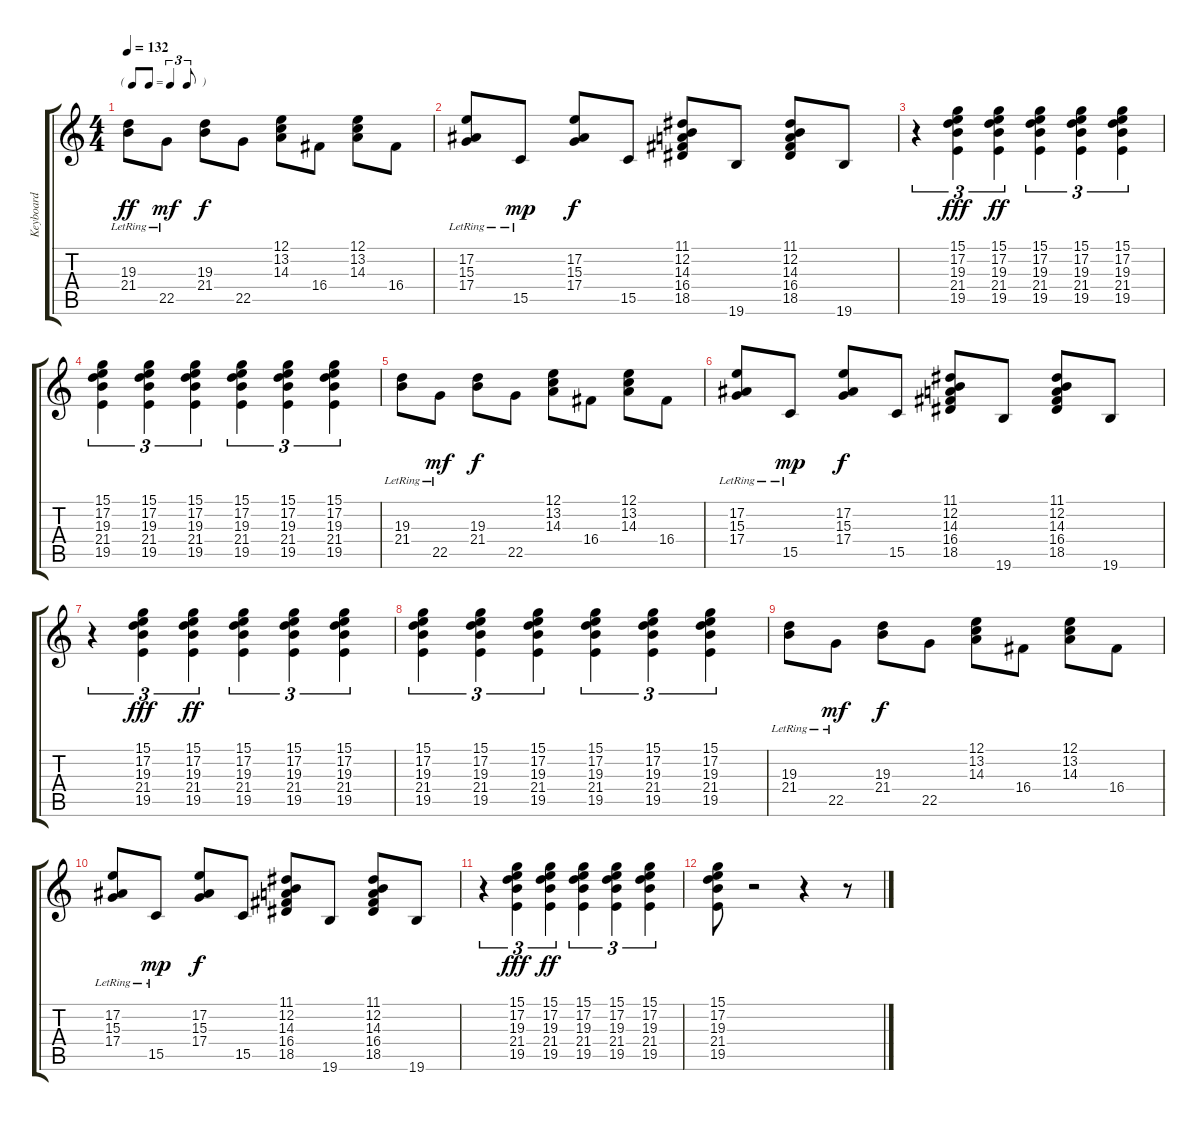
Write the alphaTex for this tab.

\track ("Keyboard" "Keyboard") {instrument clavinet}
\staff {score tabs}
\tuning (E4 B3 G3 D3 A2 E2) {hide}
\ts (4 4)
\tf triplet8th
\tempo 132
\clef g2
\ks c
(19.3{lr} 21.4{lr}).8{dy ff} 22.5{lr}.8{dy mf} (19.3 21.4).8{dy f} 22.5.8 (12.1 13.2 14.3).8 16.4.8 (12.1 13.2 14.3).8 16.4.8 |
(17.2{lr} 15.3{lr} 17.4{lr}).8 15.5{lr}.8{dy mp} (17.2 15.3 17.4).8{dy f} 15.5.8 (11.1 12.2 14.3 16.4 18.5).8 19.6.8 (11.1 12.2 14.3 16.4 18.5).8 19.6.8 |
r.4{tu (3 2)} (15.1 17.2 19.3 21.4 19.5).4{tu (3 2) dy fff} (15.1 17.2 19.3 21.4 19.5).4{tu (3 2) dy ff} (15.1 17.2 19.3 21.4 19.5).4{tu (3 2)} (15.1 17.2 19.3 21.4 19.5).4{tu (3 2)} (15.1 17.2 19.3 21.4 19.5).4{tu (3 2)} |
(15.1 17.2 19.3 21.4 19.5).4{tu (3 2)} (15.1 17.2 19.3 21.4 19.5).4{tu (3 2)} (15.1 17.2 19.3 21.4 19.5).4{tu (3 2)} (15.1 17.2 19.3 21.4 19.5).4{tu (3 2)} (15.1 17.2 19.3 21.4 19.5).4{tu (3 2)} (15.1 17.2 19.3 21.4 19.5).4{tu (3 2)} |
(19.3{lr} 21.4{lr}).8 22.5{lr}.8{dy mf} (19.3 21.4).8{dy f} 22.5.8 (12.1 13.2 14.3).8 16.4.8 (12.1 13.2 14.3).8 16.4.8 |
(17.2{lr} 15.3{lr} 17.4{lr}).8 15.5{lr}.8{dy mp} (17.2 15.3 17.4).8{dy f} 15.5.8 (11.1 12.2 14.3 16.4 18.5).8 19.6.8 (11.1 12.2 14.3 16.4 18.5).8 19.6.8 |
r.4{tu (3 2)} (15.1 17.2 19.3 21.4 19.5).4{tu (3 2) dy fff} (15.1 17.2 19.3 21.4 19.5).4{tu (3 2) dy ff} (15.1 17.2 19.3 21.4 19.5).4{tu (3 2)} (15.1 17.2 19.3 21.4 19.5).4{tu (3 2)} (15.1 17.2 19.3 21.4 19.5).4{tu (3 2)} |
(15.1 17.2 19.3 21.4 19.5).4{tu (3 2)} (15.1 17.2 19.3 21.4 19.5).4{tu (3 2)} (15.1 17.2 19.3 21.4 19.5).4{tu (3 2)} (15.1 17.2 19.3 21.4 19.5).4{tu (3 2)} (15.1 17.2 19.3 21.4 19.5).4{tu (3 2)} (15.1 17.2 19.3 21.4 19.5).4{tu (3 2)} |
(19.3{lr} 21.4{lr}).8 22.5{lr}.8{dy mf} (19.3 21.4).8{dy f} 22.5.8 (12.1 13.2 14.3).8 16.4.8 (12.1 13.2 14.3).8 16.4.8 |
(17.2{lr} 15.3{lr} 17.4{lr}).8 15.5{lr}.8{dy mp} (17.2 15.3 17.4).8{dy f} 15.5.8 (11.1 12.2 14.3 16.4 18.5).8 19.6.8 (11.1 12.2 14.3 16.4 18.5).8 19.6.8 |
r.4{tu (3 2)} (15.1 17.2 19.3 21.4 19.5).4{tu (3 2) dy fff} (15.1 17.2 19.3 21.4 19.5).4{tu (3 2) dy ff} (15.1 17.2 19.3 21.4 19.5).4{tu (3 2)} (15.1 17.2 19.3 21.4 19.5).4{tu (3 2)} (15.1 17.2 19.3 21.4 19.5).4{tu (3 2)} |
(15.1 17.2 19.3 21.4 19.5).8 r.2 r.4 r.8
